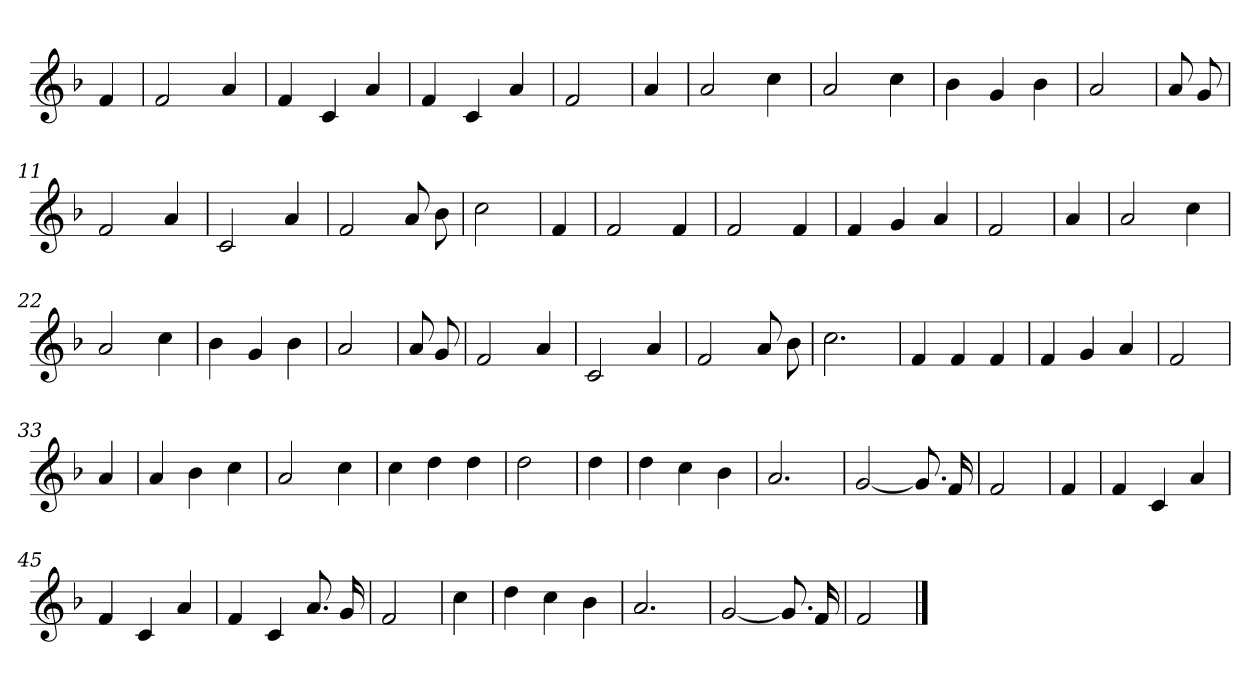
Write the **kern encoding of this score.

**kern
*part1
*staff1
*clefG2
*k[b-]
*F:
=
4f
=1
2f
4a
=2
4f
4c
4a
=3
4f
4c
4a
=4
2f
=5
4a
=6
2a
4cc
=7
2a
4cc
=8
4b-
4g
4b-
=9
2a
=10
8a
8g
=11
2f
4a
=12
2c
4a
=13
2f
8a
8b-
=14
2cc
=15
4f
=16
2f
4f
=17
2f
4f
=18
4f
4g
4a
=19
2f
=20
4a
=21
2a
4cc
=22
2a
4cc
=23
4b-
4g
4b-
=24
2a
=25
8a
8g
=26
2f
4a
=27
2c
4a
=28
2f
8a
8b-
=29
2.cc
=30
4f
4f
4f
=31
4f
4g
4a
=32
2f
=33
4a
=34
4a
4b-
4cc
=35
2a
4cc
=36
4cc
4dd
4dd
=37
2dd
=38
4dd
=39
4dd
4cc
4b-
=40
2.a
=41
[2g
8.g]
16f
=42
2f
=43
4f
=44
4f
4c
4a
=45
4f
4c
4a
=46
4f
4c
8.a
16g
=47
2f
=48
4cc
=49
4dd
4cc
4b-
=50
2.a
=51
[2g
8.g]
16f
=52
2f
==
*-
